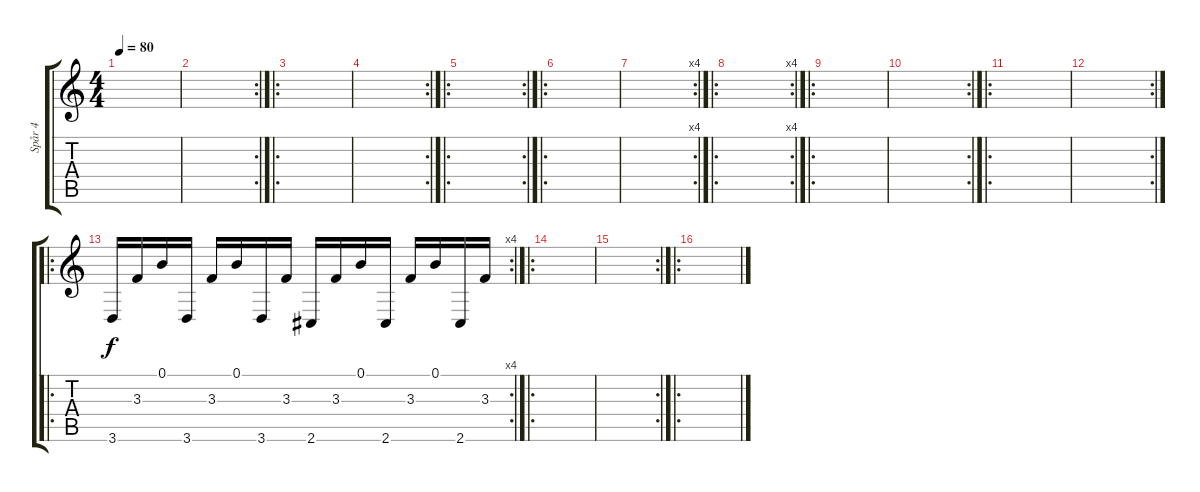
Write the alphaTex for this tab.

\track ("Spår 4" "Spår 4") {instrument acousticguitarsteel}
\staff {score tabs}
\tuning (B3 Gb3 D3 A2 E2 B1) {hide}
\ts (4 4)
\tempo 80
\clef g2
\ks c
|
\rc 2
|
\ro
|
\rc 2
|
\ro
\rc 2
|
\ro
|
\rc 4
|
\ro
\rc 4
|
\ro
|
\rc 2
|
\ro
|
\rc 2
|
\ro
\rc 4
3.6.16 3.3.16 0.1.16 3.6.16 3.3.16 0.1.16 3.6.16 3.3.16 2.6.16 3.3.16 0.1.16 2.6.16 3.3.16 0.1.16 2.6.16 3.3.16 |
\ro
|
\rc 2
|
\ro
